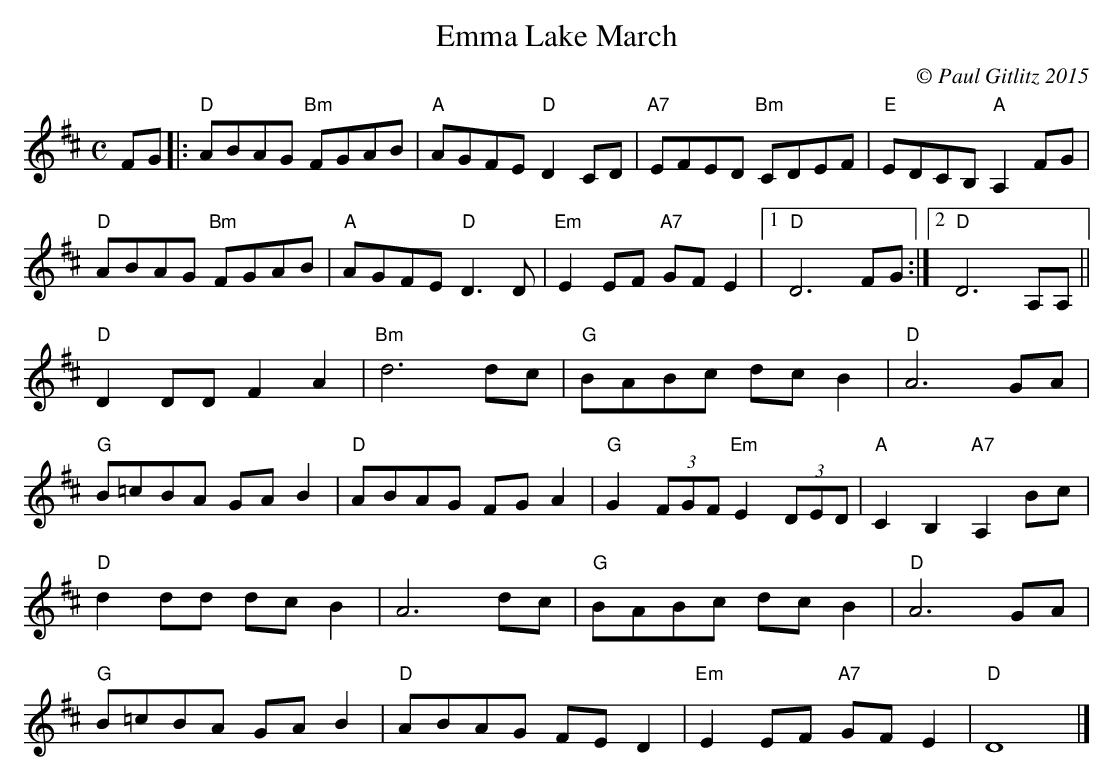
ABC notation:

X:1
T:Emma Lake March
M:C
C:© Paul Gitlitz 2015
K:D
FG|:"D"ABAG "Bm"FGAB|"A"AGFE "D"D2CD|"A7"EFED "Bm"CDEF|"E"EDCB, "A"A,2FG|!
"D"ABAG "Bm"FGAB|"A"AGFE "D"D3D|"Em"E2EF "A7"GFE2|1"D"D6FG:|2"D"D6 A,A,||!
"D"D2DD F2A2|"Bm"d6dc|"G"BABc dcB2|"D"A6GA|!
"G"B=cBA GAB2|"D"ABAG FGA2|"G"G2 (3FGF "Em"E2 (3DED|"A"C2 B,2 "A7"A,2Bc|!
"D"d2dd dcB2|A6dc|"G"BABc dcB2|"D"A6GA|!
"G"B=cBA GAB2|"D"ABAG FE D2|"Em"E2EF "A7"GFE2|"D"D8|]
